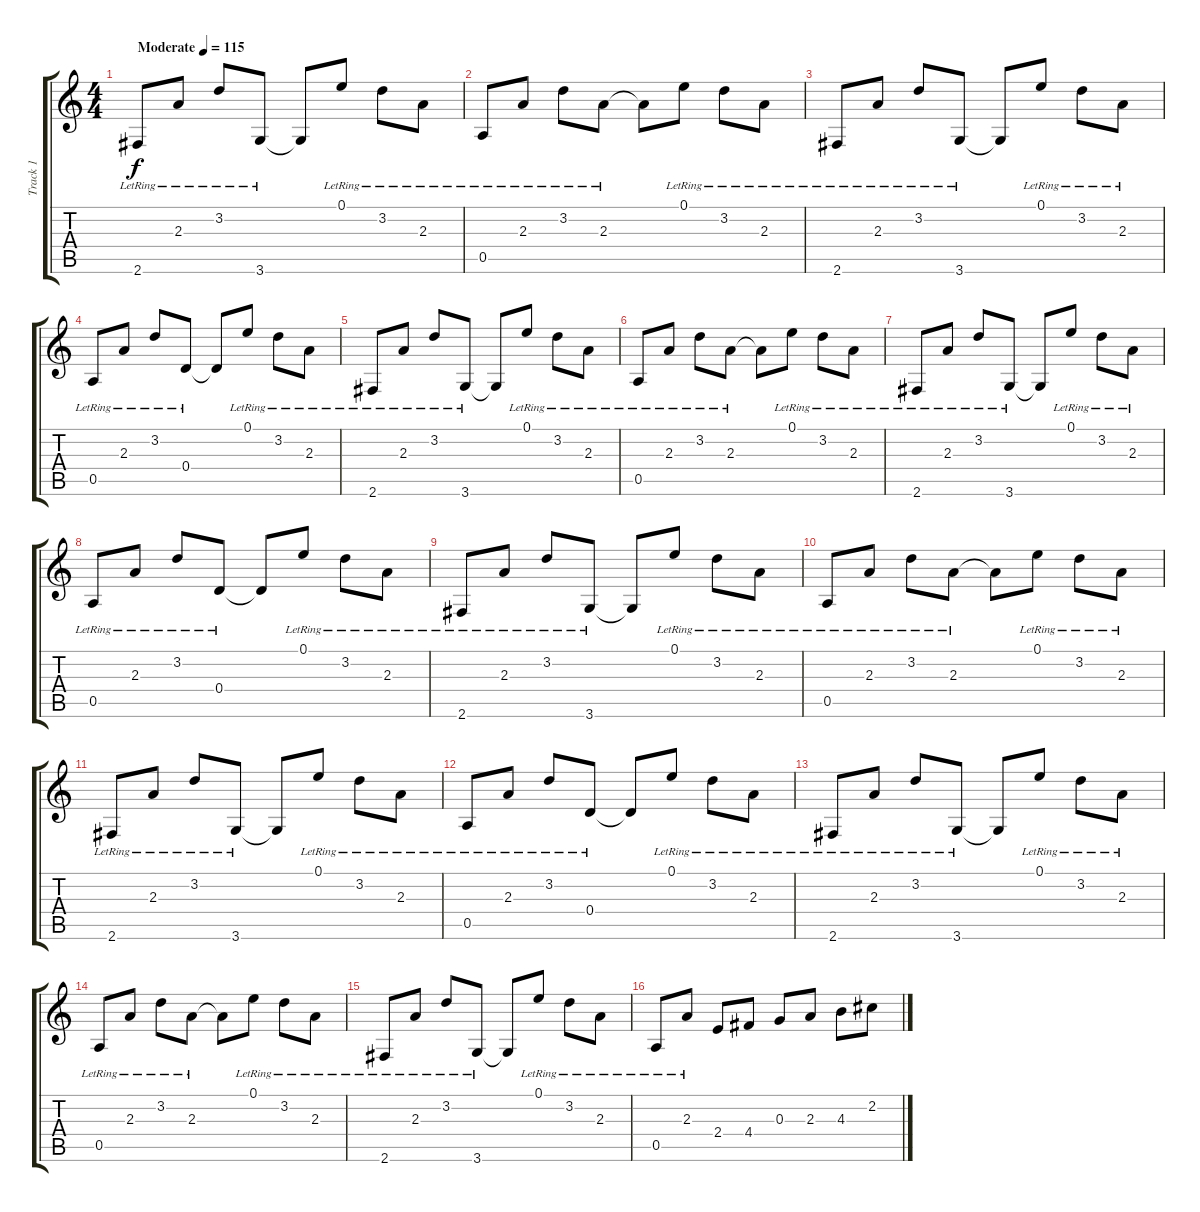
\track ("Track 1" "Track 1") {instrument acousticguitarsteel}
\staff {score tabs}
\tuning (E4 B3 G3 D3 A2 E2) {hide}
\ts (4 4)
\tempo (115 "Moderate")
\clef g2
\ks c
2.6{lr}.8{dy f instrument acousticguitarsteel} 2.3{lr}.8 3.2{lr}.8 3.6{lr}.8 3.6{t}.8 0.1{lr}.8 3.2{lr}.8 2.3{lr}.8 |
0.5{lr}.8 2.3{lr}.8 3.2{lr}.8 2.3{lr}.8 2.3{t}.8 0.1{lr}.8 3.2{lr}.8 2.3{lr}.8 |
2.6{lr}.8 2.3{lr}.8 3.2{lr}.8 3.6{lr}.8 3.6{t}.8 0.1{lr}.8 3.2{lr}.8 2.3{lr}.8 |
0.5{lr}.8 2.3{lr}.8 3.2{lr}.8 0.4{lr}.8 0.4{t}.8 0.1{lr}.8 3.2{lr}.8 2.3{lr}.8 |
2.6{lr}.8 2.3{lr}.8 3.2{lr}.8 3.6{lr}.8 3.6{t}.8 0.1{lr}.8 3.2{lr}.8 2.3{lr}.8 |
0.5{lr}.8 2.3{lr}.8 3.2{lr}.8 2.3{lr}.8 2.3{t}.8 0.1{lr}.8 3.2{lr}.8 2.3{lr}.8 |
2.6{lr}.8 2.3{lr}.8 3.2{lr}.8 3.6{lr}.8 3.6{t}.8 0.1{lr}.8 3.2{lr}.8 2.3{lr}.8 |
0.5{lr}.8 2.3{lr}.8 3.2{lr}.8 0.4{lr}.8 0.4{t}.8 0.1{lr}.8 3.2{lr}.8 2.3{lr}.8 |
2.6{lr}.8 2.3{lr}.8 3.2{lr}.8 3.6{lr}.8 3.6{t}.8 0.1{lr}.8 3.2{lr}.8 2.3{lr}.8 |
0.5{lr}.8 2.3{lr}.8 3.2{lr}.8 2.3{lr}.8 2.3{t}.8 0.1{lr}.8 3.2{lr}.8 2.3{lr}.8 |
2.6{lr}.8 2.3{lr}.8 3.2{lr}.8 3.6{lr}.8 3.6{t}.8 0.1{lr}.8 3.2{lr}.8 2.3{lr}.8 |
0.5{lr}.8 2.3{lr}.8 3.2{lr}.8 0.4{lr}.8 0.4{t}.8 0.1{lr}.8 3.2{lr}.8 2.3{lr}.8 |
2.6{lr}.8 2.3{lr}.8 3.2{lr}.8 3.6{lr}.8 3.6{t}.8 0.1{lr}.8 3.2{lr}.8 2.3{lr}.8 |
0.5{lr}.8 2.3{lr}.8 3.2{lr}.8 2.3{lr}.8 2.3{t}.8 0.1{lr}.8 3.2{lr}.8 2.3{lr}.8 |
2.6{lr}.8 2.3{lr}.8 3.2{lr}.8 3.6{lr}.8 3.6{t}.8 0.1{lr}.8 3.2{lr}.8 2.3{lr}.8 |
0.5{lr}.8 2.3{lr}.8 2.4.8 4.4.8 0.3.8 2.3.8 4.3.8 2.2.8
